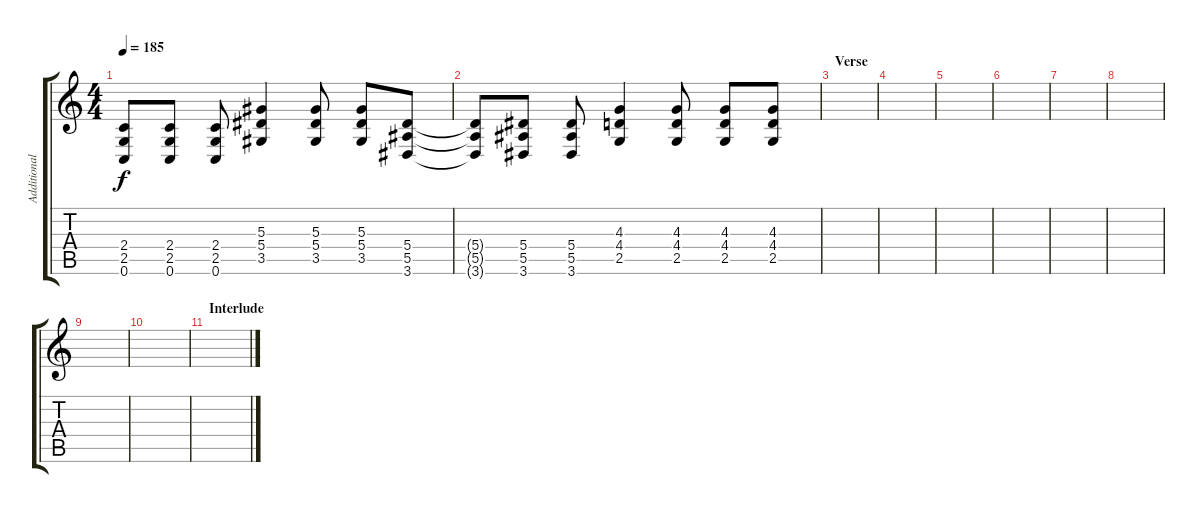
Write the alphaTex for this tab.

\track ("Additional Guitar" "Additional") {instrument distortionguitar}
\staff {score tabs}
\tuning (C4 G3 Eb3 Bb2 F2 C2) {hide}
\ts (4 4)
\tempo 185
\clef g2
\ks c
(2.4{t} 2.5{t} 0.6{t}).8{dy f} (2.4 2.5 0.6).8 (2.4 2.5 0.6).8 (5.3 5.4 3.5).4 (5.3 5.4 3.5).8 (5.3 5.4 3.5).8 (5.4 5.5 3.6).8 |
(5.4{t} 5.5{t} 3.6{t}).8 (5.4 5.5 3.6).8 (5.4 5.5 3.6).8 (4.3 4.4 2.5).4 (4.3 4.4 2.5).8 (4.3 4.4 2.5).8 (4.3 4.4 2.5).8 |
\section ("" "Verse")
|
|
|
|
|
|
|
|
\section ("" "Interlude")
